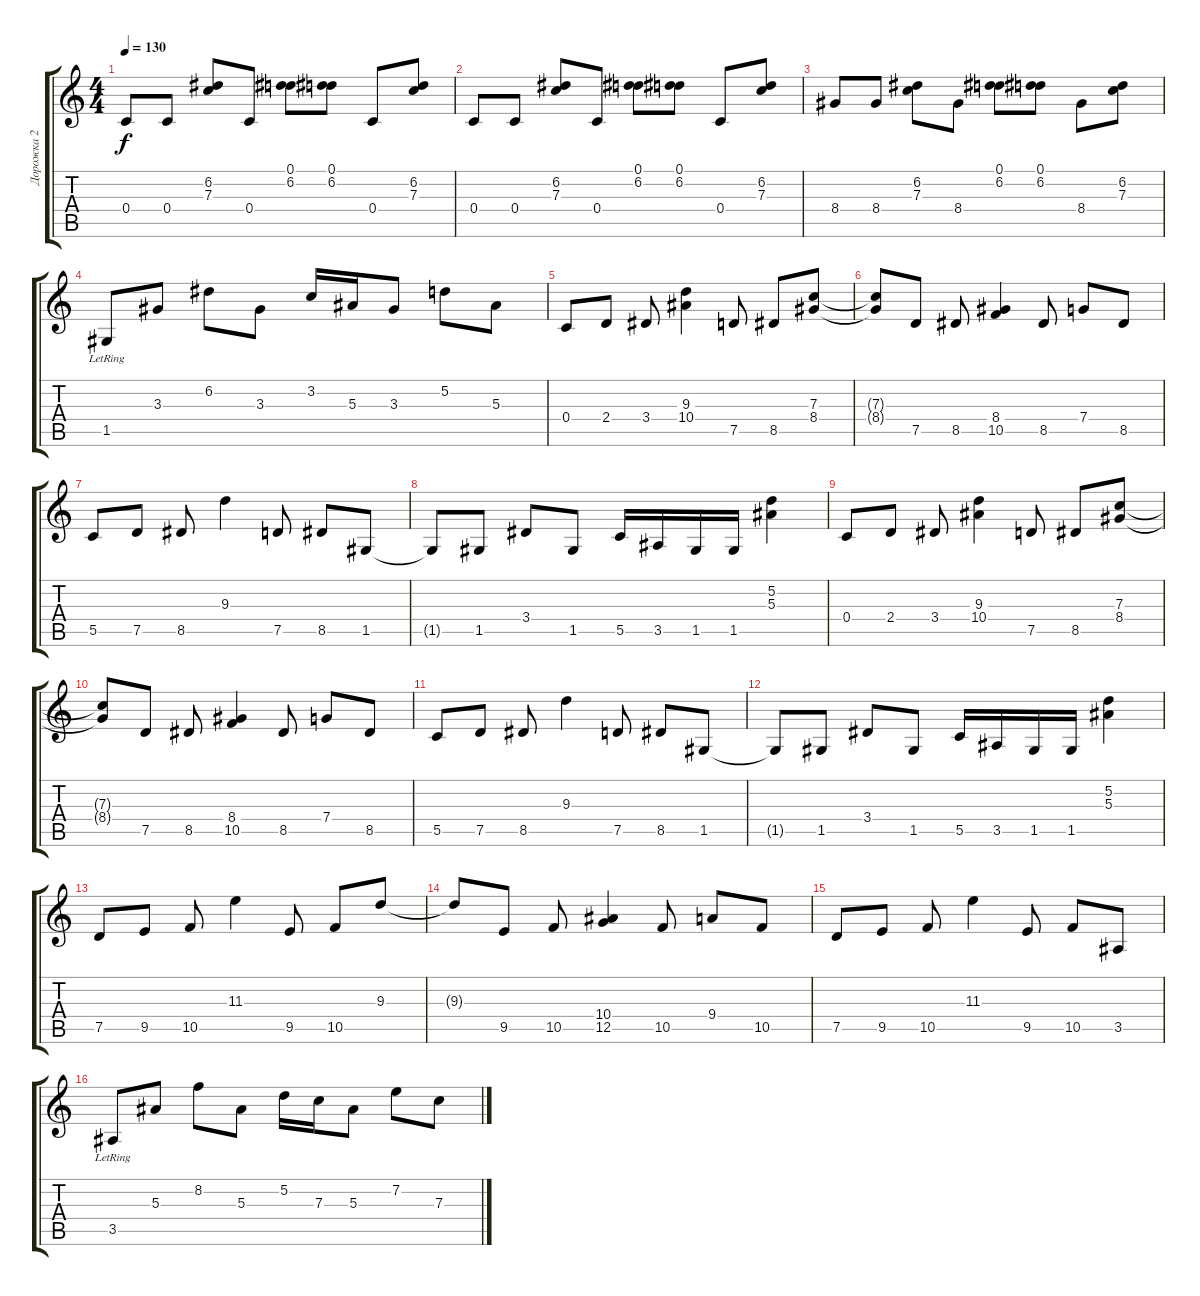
\track ("Дорожка 2" "Дорожка 2") {instrument distortionguitar}
\staff {score tabs}
\tuning (D4 A3 F3 C3 G2 D2) {hide}
\ts (4 4)
\tempo 130
\clef g2
\ks c
0.4.8{dy f} 0.4.8 (6.2 7.3).8 0.4.8 (0.1 6.2).8 (0.1 6.2).8 0.4.8 (6.2 7.3).8 |
0.4.8 0.4.8 (6.2 7.3).8 0.4.8 (0.1 6.2).8 (0.1 6.2).8 0.4.8 (6.2 7.3).8 |
8.4.8 8.4.8 (6.2 7.3).8 8.4.8 (0.1 6.2).8 (0.1 6.2).8 8.4.8 (6.2 7.3).8 |
1.5{lr}.8 3.3.8 6.2.8 3.3.8 3.2.16 5.3.16 3.3.8 5.2.8 5.3.8 |
0.4.8 2.4.8 3.4.8 (9.3 10.4).4 7.5.8 8.5.8 (7.3 8.4).8 |
(7.3{t} 8.4{t}).8 7.5.8 8.5.8 (8.4 10.5).4 8.5.8 7.4.8 8.5.8 |
5.5.8 7.5.8 8.5.8 9.3.4 7.5.8 8.5.8 1.5.8 |
1.5{t}.8 1.5.8 3.4.8 1.5.8 5.5.16 3.5.16 1.5.16 1.5.16 (5.2 5.3).4 |
0.4.8 2.4.8 3.4.8 (9.3 10.4).4 7.5.8 8.5.8 (7.3 8.4).8 |
(7.3{t} 8.4{t}).8 7.5.8 8.5.8 (8.4 10.5).4 8.5.8 7.4.8 8.5.8 |
5.5.8 7.5.8 8.5.8 9.3.4 7.5.8 8.5.8 1.5.8 |
1.5{t}.8 1.5.8 3.4.8 1.5.8 5.5.16 3.5.16 1.5.16 1.5.16 (5.2 5.3).4 |
7.5.8 9.5.8 10.5.8 11.3.4 9.5.8 10.5.8 9.3.8 |
9.3{t}.8 9.5.8 10.5.8 (10.4 12.5).4 10.5.8 9.4.8 10.5.8 |
7.5.8 9.5.8 10.5.8 11.3.4 9.5.8 10.5.8 3.5.8 |
3.5{lr}.8 5.3.8 8.2.8 5.3.8 5.2.16 7.3.16 5.3.8 7.2.8 7.3.8
